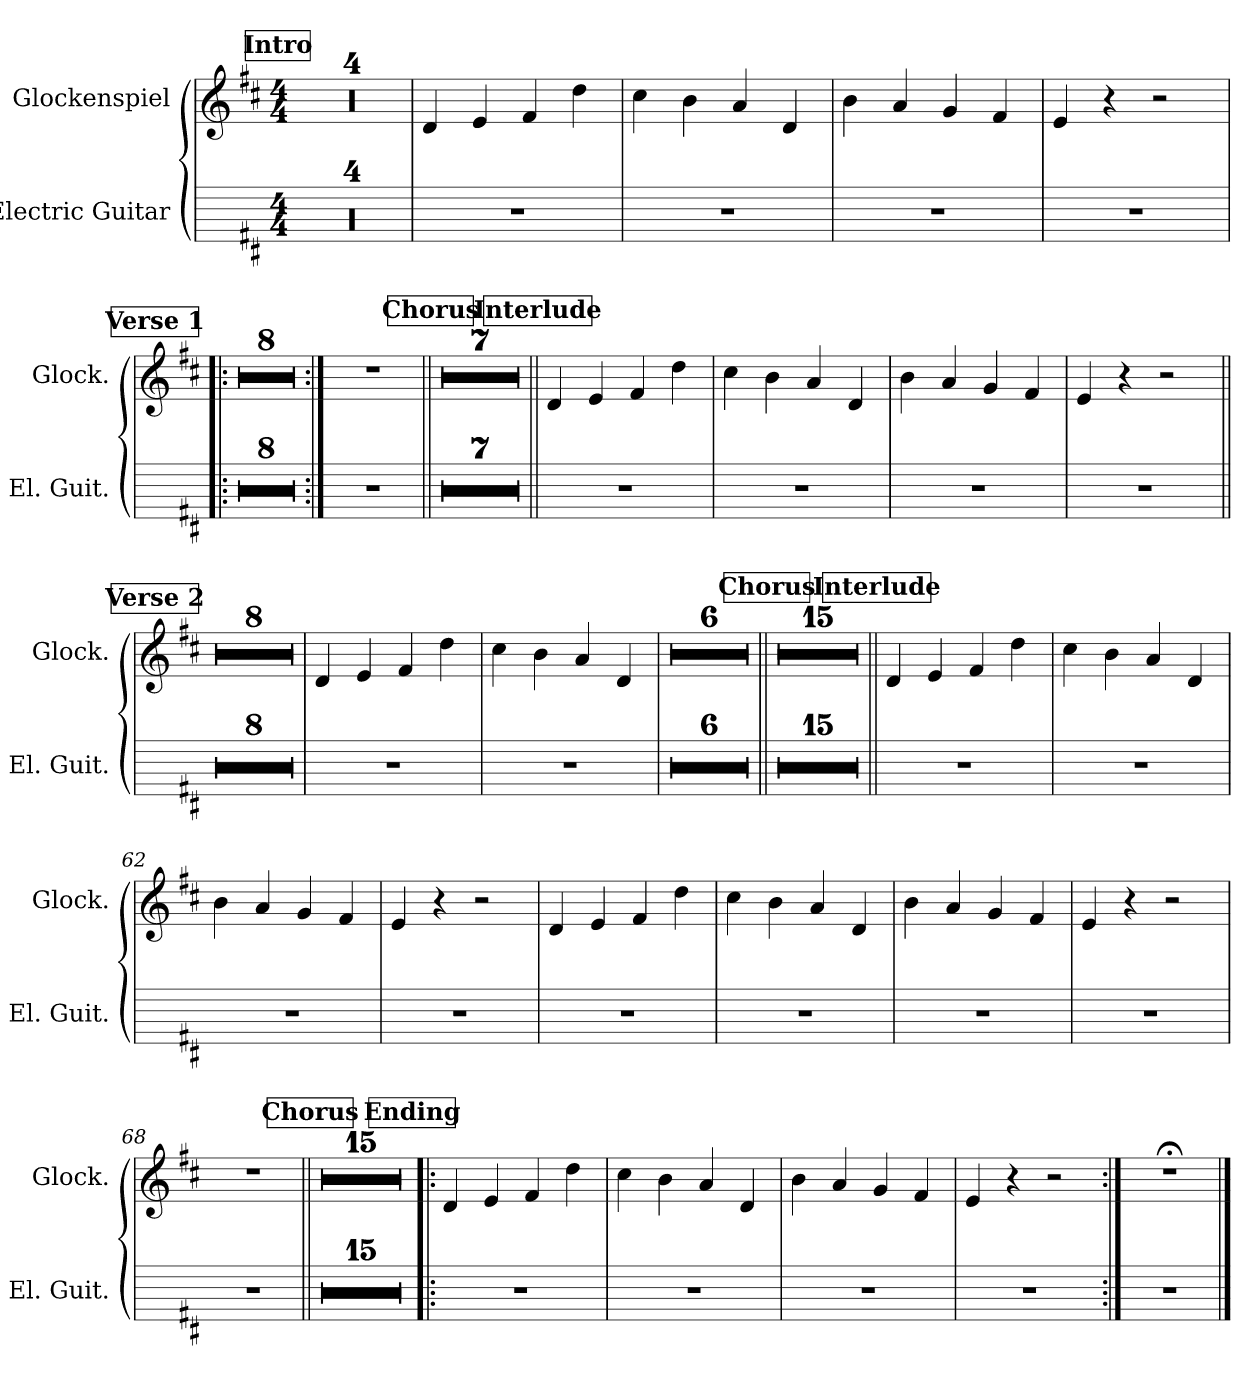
**kern	**kern
*part2	*part1
*staff2	*staff1
*I"Electric Guitar	*I"Glockenspiel
*I'El. Guit.	*I'Glock.
*stria6	*
*	*clefG2
*	*ITrd-14c-24
*k[f#c#]	*k[f#c#]
*M4/4	*M4/4
*MM112	*MM112
!!LO:REH:place=s1:a:B:fs=14:t=Intro
=1	=1
1r	1r
=2	=2
1r	1r
=3	=3
1r	1r
=4	=4
1r	1r
=5	=5
1r	4ddd/
.	4eee/
.	4fff#/
.	4dddd\
=6	=6
1r	4cccc#\
.	4bbb\
.	4aaa/
.	4ddd/
=7	=7
1r	4bbb\
.	4aaa/
.	4ggg/
.	4fff#/
=8	=8
1r	4eee/
.	4r
.	2r
!!LO:REH:place=s1:a:B:fs=14:t=Verse 1
=9!|:	=9!|:
1r	1r
!!LO:LB:g=z
=10	=10
1r	1r
=11	=11
1r	1r
=12	=12
1r	1r
=13	=13
1r	1r
=14	=14
1r	1r
=15	=15
1r	1r
=16	=16
1r	1r
=17:|!	=17:|!
1r	1r
!!LO:REH:place=s1:a:B:fs=14:t=Chorus
=18||	=18||
1r	1r
=19	=19
1r	1r
=20	=20
1r	1r
=21	=21
1r	1r
=22	=22
1r	1r
=23	=23
1r	1r
=24	=24
1r	1r
!!LO:LB:g=z
!!LO:REH:place=s1:a:B:fs=14:t=Interlude
=25||	=25||
1r	4ddd/
.	4eee/
.	4fff#/
.	4dddd\
=26	=26
1r	4cccc#\
.	4bbb\
.	4aaa/
.	4ddd/
=27	=27
1r	4bbb\
.	4aaa/
.	4ggg/
.	4fff#/
=28	=28
1r	4eee/
.	4r
.	2r
!!LO:REH:place=s1:a:B:fs=14:t=Verse 2
=29||	=29||
1r	1r
=30	=30
1r	1r
=31	=31
1r	1r
=32	=32
1r	1r
=33	=33
1r	1r
=34	=34
1r	1r
!!LO:LB:g=z
=35	=35
1r	1r
=36	=36
1r	1r
=37	=37
1r	4ddd/
.	4eee/
.	4fff#/
.	4dddd\
=38	=38
1r	4cccc#\
.	4bbb\
.	4aaa/
.	4ddd/
=39	=39
1r	1r
=40	=40
1r	1r
=41	=41
1r	1r
=42	=42
1r	1r
=43	=43
1r	1r
=44	=44
1r	1r
!!LO:REH:place=s1:a:B:fs=14:t=Chorus
=45||	=45||
1r	1r
!!LO:LB:g=z
=46	=46
1r	1r
=47	=47
1r	1r
=48	=48
1r	1r
=49	=49
1r	1r
=50	=50
1r	1r
=51	=51
1r	1r
=52	=52
1r	1r
=53	=53
1r	1r
=54	=54
1r	1r
=55	=55
1r	1r
=56	=56
1r	1r
=57	=57
1r	1r
=58	=58
1r	1r
=59	=59
1r	1r
!!LO:PB:g=z
!!LO:REH:place=s1:a:B:fs=14:t=Interlude
=60||	=60||
1r	4ddd/
.	4eee/
.	4fff#/
.	4dddd\
=61	=61
1r	4cccc#\
.	4bbb\
.	4aaa/
.	4ddd/
=62	=62
1r	4bbb\
.	4aaa/
.	4ggg/
.	4fff#/
=63	=63
1r	4eee/
.	4r
.	2r
=64	=64
1r	4ddd/
.	4eee/
.	4fff#/
.	4dddd\
=65	=65
1r	4cccc#\
.	4bbb\
.	4aaa/
.	4ddd/
=66	=66
1r	4bbb\
.	4aaa/
.	4ggg/
.	4fff#/
=67	=67
1r	4eee/
.	4r
.	2r
!!LO:LB:g=z
=68	=68
1r	1r
!!LO:REH:place=s1:a:B:fs=14:t=Chorus
=69||	=69||
1r	1r
=70	=70
1r	1r
=71	=71
1r	1r
=72	=72
1r	1r
=73	=73
1r	1r
=74	=74
1r	1r
=75	=75
1r	1r
=76	=76
1r	1r
=77	=77
1r	1r
=78	=78
1r	1r
=79	=79
1r	1r
=80	=80
1r	1r
=81	=81
1r	1r
=82	=82
1r	1r
!!LO:LB:g=z
=83	=83
1r	1r
!!LO:REH:place=s1:a:B:fs=14:t=Ending
=84!|:	=84!|:
1r	4ddd/
.	4eee/
.	4fff#/
.	4dddd\
=85	=85
1r	4cccc#\
.	4bbb\
.	4aaa/
.	4ddd/
=86	=86
1r	4bbb\
.	4aaa/
.	4ggg/
.	4fff#/
=87	=87
1r	4eee/
.	4r
.	2r
=88:|!	=88:|!
1r	1r;<
==	==
*-	*-
